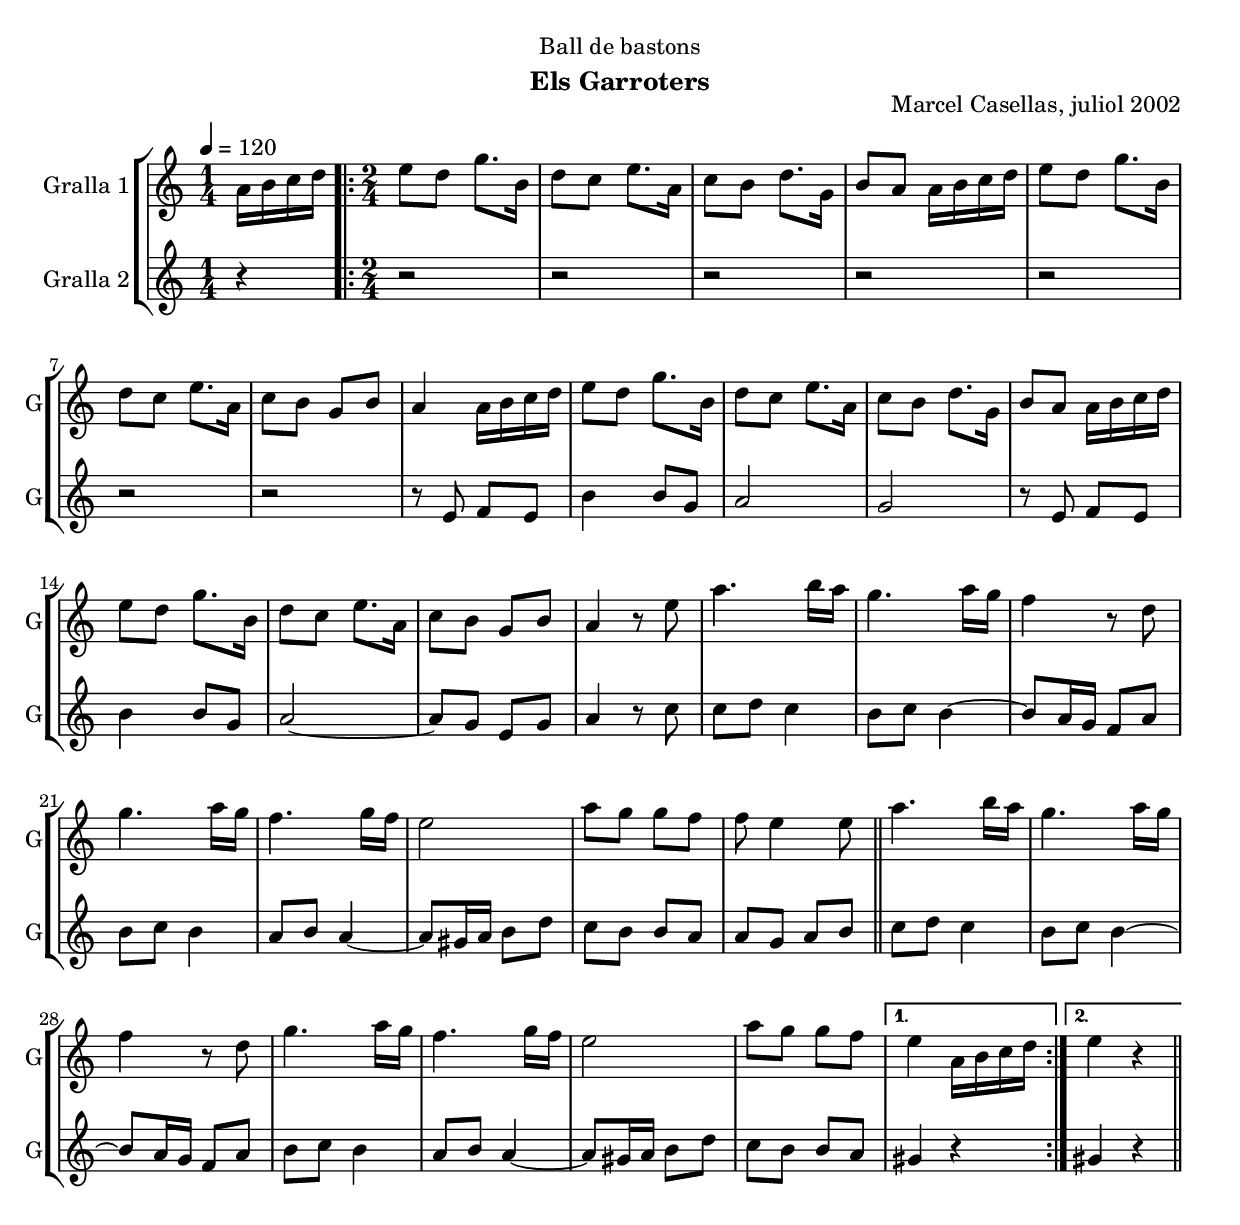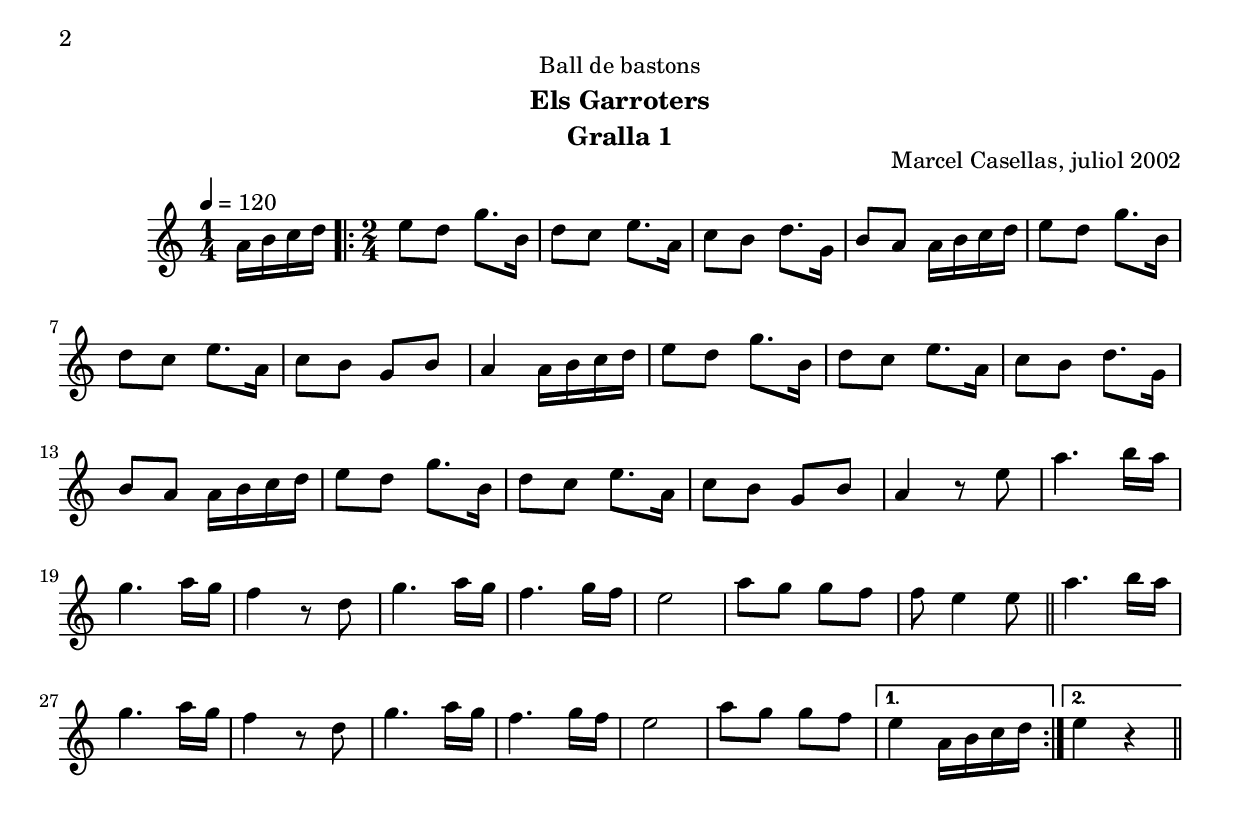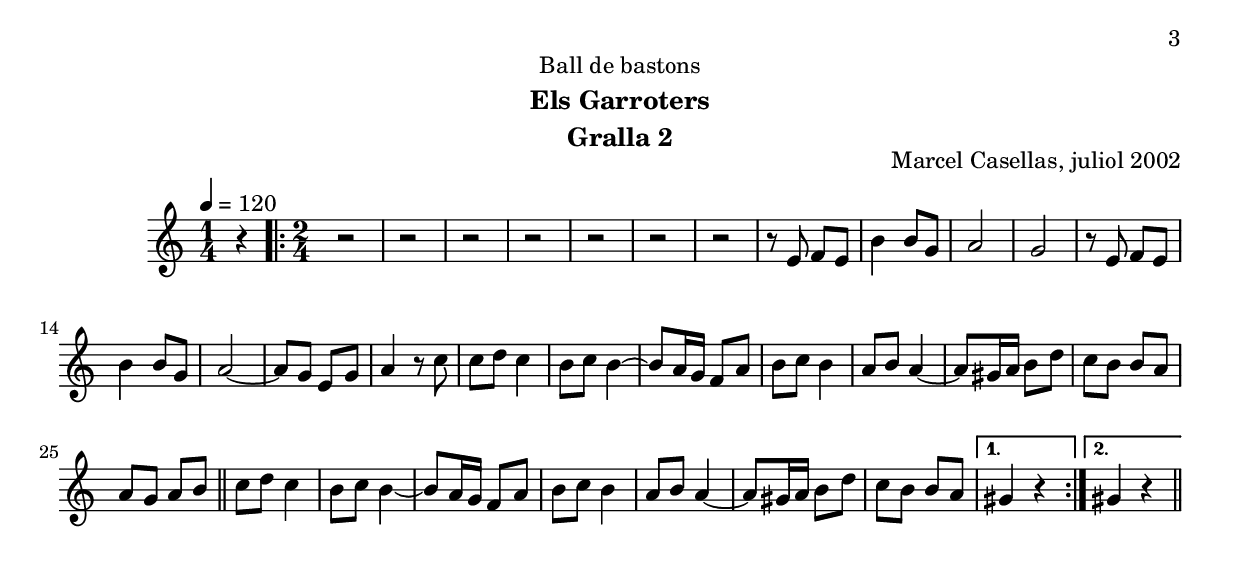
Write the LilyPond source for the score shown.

\version "2.22.1"

\header {
  dedication="Ball de bastons"
  title=""
  subtitle="Els Garroters"
  subsubtitle=""
  poet=""
  meter=""
  piece=""
  composer=""
  arranger=""
  opus="Marcel Casellas, juliol 2002"
  instrument=""
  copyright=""
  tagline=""
}

liniaroAa =
\relative a'
{
  \tempo 4=120
  \clef treble
  \key c \major
  \time 1/4
  a16 b c d  |
  \time 2/4   \repeat volta 2 { e8 d g8. b,16  |
  d8 c e8. a,16  |
  c8 b d8. g,16  |
  %05
  b8 a a16 b c d  |
  e8 d g8. b,16  |
  d8 c e8. a,16  |
  c8 b g b  |
  a4 a16 b c d  |
  %10
  e8 d g8. b,16  |
  d8 c e8. a,16  |
  c8 b d8. g,16  |
  b8 a a16 b c d  |
  e8 d g8. b,16  |
  %15
  d8 c e8. a,16  |
  c8 b g b  |
  a4 r8 e'  |
  a4. b16 a  |
  g4. a16 g  |
  %20
  f4 r8 d  |
  g4. a16 g  |
  f4. g16 f  |
  e2  |
  a8 g g f  |
  %25
  f8 e4 e8  \bar "||"
  a4. b16 a  |
  g4. a16 g  |
  f4 r8 d  |
  g4. a16 g  |
  %30
  f4. g16 f  |
  e2  |
  a8 g g f }
  \alternative { { e4 a,16 b c d }
  { e4 r } } \bar "||"
}

liniaroAb =
\relative e'
{
  \tempo 4=120
  \clef treble
  \key c \major
  \time 1/4
  r4  |
  \time 2/4   \repeat volta 2 { r2  |
  r2  |
  r2  |
  %05
  r2  |
  r2  |
  r2  |
  r2  |
  r8 e f e  |
  %10
  b'4 b8 g  |
  a2  |
  g2  |
  r8 e f e  |
  b'4 b8 g  |
  %15
  a2 ~  |
  a8 g e g  |
  a4 r8 c  |
  c8 d c4  |
  b8 c b4 ~  |
  %20
  b8 a16 g f8 a  |
  b8 c b4  |
  a8 b a4 ~  |
  a8 gis16 a b8 d  |
  c8 b b a  |
  %25
  a8 g a b  \bar "||"
  c8 d c4  |
  b8 c b4 ~  |
  b8 a16 g f8 a  |
  b8 c b4  |
  %30
  a8 b a4 ~  |
  a8 gis16 a b8 d  |
  c8 b b a }
  \alternative { { gis4 r }
  { gis4 r } } \bar "||"
}

\bookpart {
  \score {
    \new StaffGroup {
      \override Score.RehearsalMark #'self-alignment-X = #LEFT
      <<
        \new Staff \with {instrumentName = #"Gralla 1" shortInstrumentName = #"G"} \liniaroAa
        \new Staff \with {instrumentName = #"Gralla 2" shortInstrumentName = #"G"} \liniaroAb
      >>
    }
    \layout {}
  }
  \score { \unfoldRepeats
    \new StaffGroup {
      \override Score.RehearsalMark #'self-alignment-X = #LEFT
      <<
        \new Staff \with {instrumentName = #"Gralla 1" shortInstrumentName = #"G"} \liniaroAa
        \new Staff \with {instrumentName = #"Gralla 2" shortInstrumentName = #"G"} \liniaroAb
      >>
    }
    \midi {
      \set Staff.midiInstrument = "oboe"
      \set DrumStaff.midiInstrument = "drums"
    }
  }
}

\bookpart {
  \header {instrument="Gralla 1"}
  \score {
    \new StaffGroup {
      \override Score.RehearsalMark #'self-alignment-X = #LEFT
      <<
        \new Staff \liniaroAa
      >>
    }
    \layout {}
  }
  \score { \unfoldRepeats
    \new StaffGroup {
      \override Score.RehearsalMark #'self-alignment-X = #LEFT
      <<
        \new Staff \liniaroAa
      >>
    }
    \midi {
      \set Staff.midiInstrument = "oboe"
      \set DrumStaff.midiInstrument = "drums"
    }
  }
}

\bookpart {
  \header {instrument="Gralla 2"}
  \score {
    \new StaffGroup {
      \override Score.RehearsalMark #'self-alignment-X = #LEFT
      <<
        \new Staff \liniaroAb
      >>
    }
    \layout {}
  }
  \score { \unfoldRepeats
    \new StaffGroup {
      \override Score.RehearsalMark #'self-alignment-X = #LEFT
      <<
        \new Staff \liniaroAb
      >>
    }
    \midi {
      \set Staff.midiInstrument = "oboe"
      \set DrumStaff.midiInstrument = "drums"
    }
  }
}

